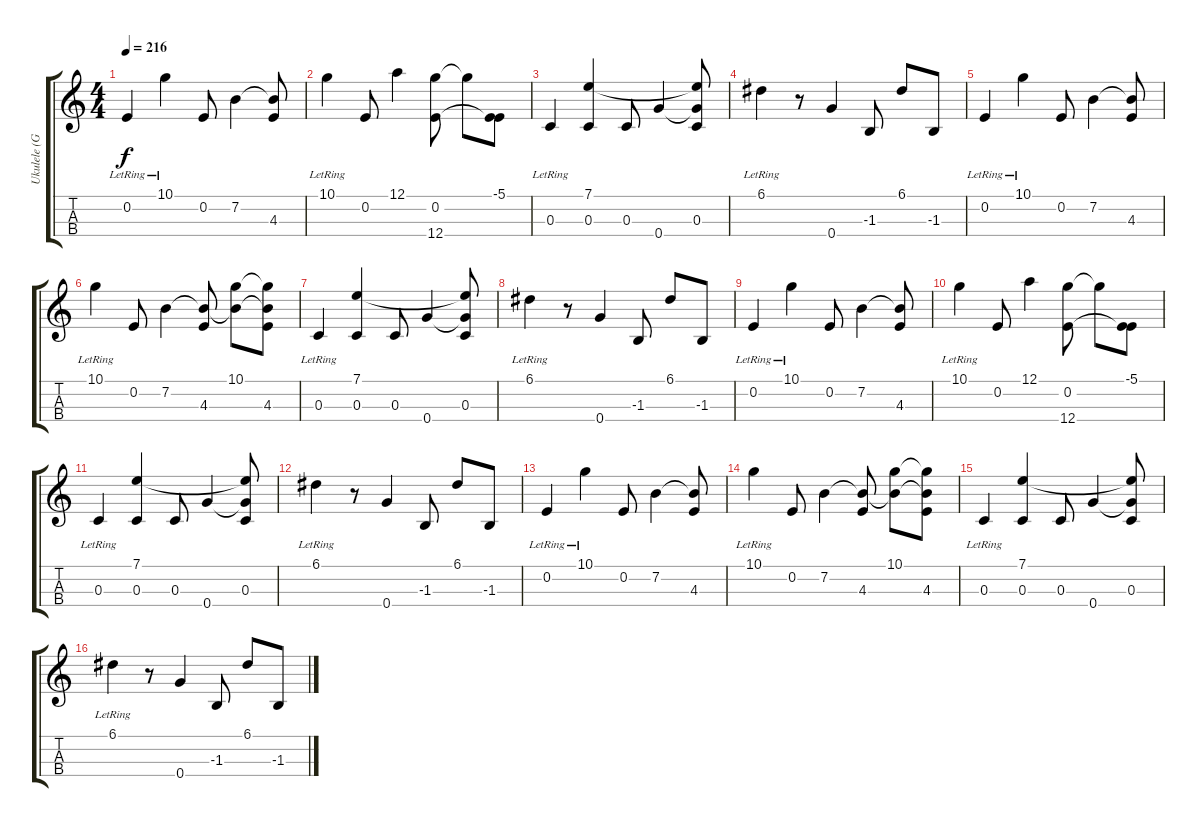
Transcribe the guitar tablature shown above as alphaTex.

\track ("Ukulele (GCEA4)" "Ukulele (G") {solo instrument acousticguitarnylon}
\staff {score tabs}
\tuning (A3 E3 C3 G3) {hide}
\ts (4 4)
\tempo 216
\clef g2
\ks c
0.2{lr}.4{dy f} 10.1{lr}.4 0.2.8 7.2.4 (7.2{t} 4.3).8 |
10.1{lr}.4 0.2.8 12.1.4 (0.2 12.4).8 12.4{t}.8 (-5.1 0.2{t}).8 |
0.3{lr}.4 (7.1 0.3).4 0.3.8 0.4.4 (7.1{t} 0.3 0.4{t}).8 |
6.1{lr}.4 r.8 0.4.4 -1.3.8 6.1.8 -1.3.8 |
0.2{lr}.4 10.1{lr}.4 0.2.8 7.2.4 (7.2{t} 4.3).8 |
10.1{lr}.4 0.2.8 7.2.4 (7.2{t} 4.3).8 (10.1 7.2{t}).8 (10.1{t} 7.2{t} 4.3).8 |
0.3{lr}.4 (7.1 0.3).4 0.3.8 0.4.4 (7.1{t} 0.3 0.4{t}).8 |
6.1{lr}.4 r.8 0.4.4 -1.3.8 6.1.8 -1.3.8 |
0.2{lr}.4 10.1{lr}.4 0.2.8 7.2.4 (7.2{t} 4.3).8 |
10.1{lr}.4 0.2.8 12.1.4 (0.2 12.4).8 12.4{t}.8 (-5.1 0.2{t}).8 |
0.3{lr}.4 (7.1 0.3).4 0.3.8 0.4.4 (7.1{t} 0.3 0.4{t}).8 |
6.1{lr}.4 r.8 0.4.4 -1.3.8 6.1.8 -1.3.8 |
0.2{lr}.4 10.1{lr}.4 0.2.8 7.2.4 (7.2{t} 4.3).8 |
10.1{lr}.4 0.2.8 7.2.4 (7.2{t} 4.3).8 (10.1 7.2{t}).8 (10.1{t} 7.2{t} 4.3).8 |
0.3{lr}.4 (7.1 0.3).4 0.3.8 0.4.4 (7.1{t} 0.3 0.4{t}).8 |
6.1{lr}.4 r.8 0.4.4 -1.3.8 6.1.8 -1.3.8
